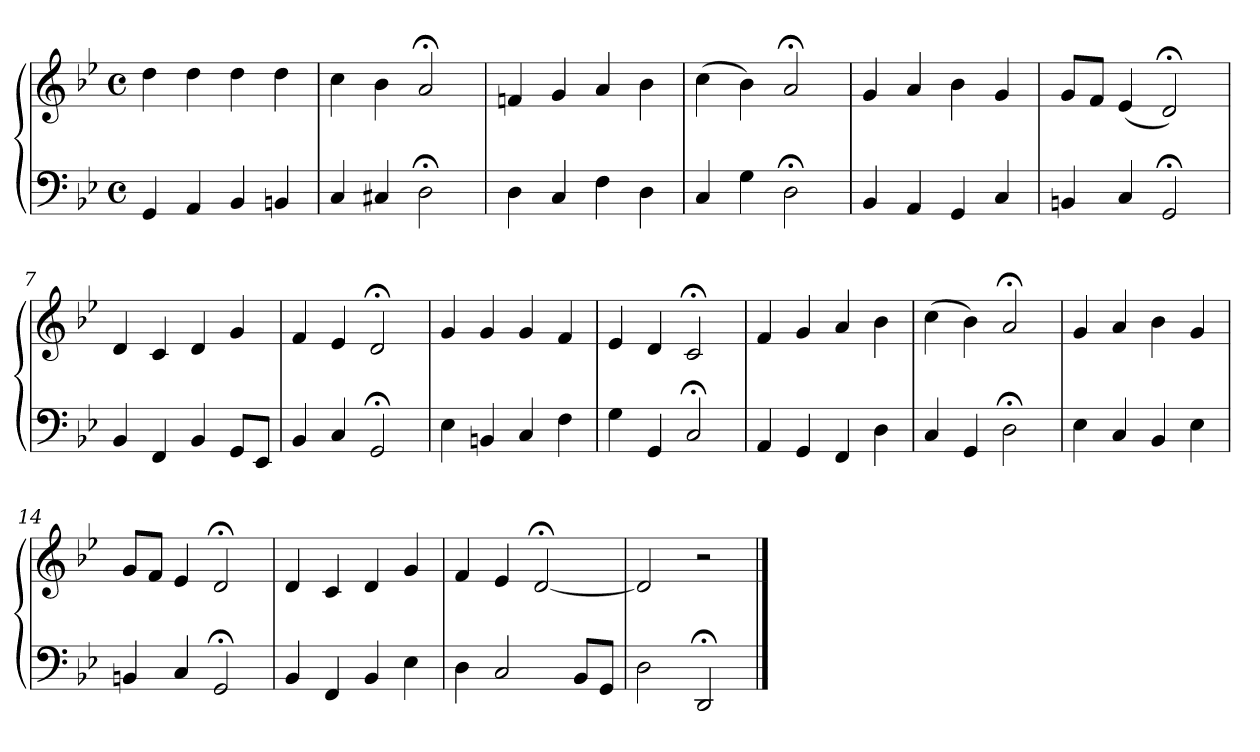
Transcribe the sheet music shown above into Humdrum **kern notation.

**kern	**kern
*part1	*part1
*staff2	*staff1
*clefF4	*clefG2
*k[b-e-]	*k[b-e-]
*M4/4	*M4/4
*met(c)	*met(c)
=1	=1
4GG	4dd
4AA	4dd
4BB-	4dd
4BBn	4dd\
=2	=2
4C	4cc
4C#X	4b-
2D;<	2a;<
=3	=3
4D	4fn
4C	4g
4F	4a
4D	4b-
=4	=4
4C	(4cc
4G	4b-)
2D;<	2a;<
=5	=5
4BB-	4g
4AA	4a
4GG	4b-
4C	4g
=6	=6
4BBn	8gL
.	8fJ
4C	(4e-
2GG;<	2d;<)
=7	=7
4BB-	4d
4FF	4c
4BB-	4d
8GGL	4g
8EE-J	.
!!LO:LB:g=z
=8	=8
4BB-	4f
4C	4e-
2GG;<	2d;<
=9	=9
4E-	4g
4BBn	4g
4C	4g
4F	4f
=10	=10
4G	4e-
4GG	4d
2C;<	2c;<
=11	=11
4AA	4f
4GG	4g
4FF	4a
4D	4b-
=12	=12
4C	(4cc
4GG	4b-)
2D;<	2a;<
=13	=13
4E-	4g
4C	4a
4BB-	4b-
4E-	4g
=14	=14
4BBn	8gL
.	8fJ
4C	4e-
2GG;<	2d;<
=15	=15
4BB-	4d
4FF	4c
4BB-	4d
4E-	4g
!!LO:LB:g=z
=16	=16
4D	4f
2C	4e-
.	[2d;<
8BB-L	.
8GGJ	.
=17	=17
2D	2d]
2DD;<	2r
==	==
*-	*-
